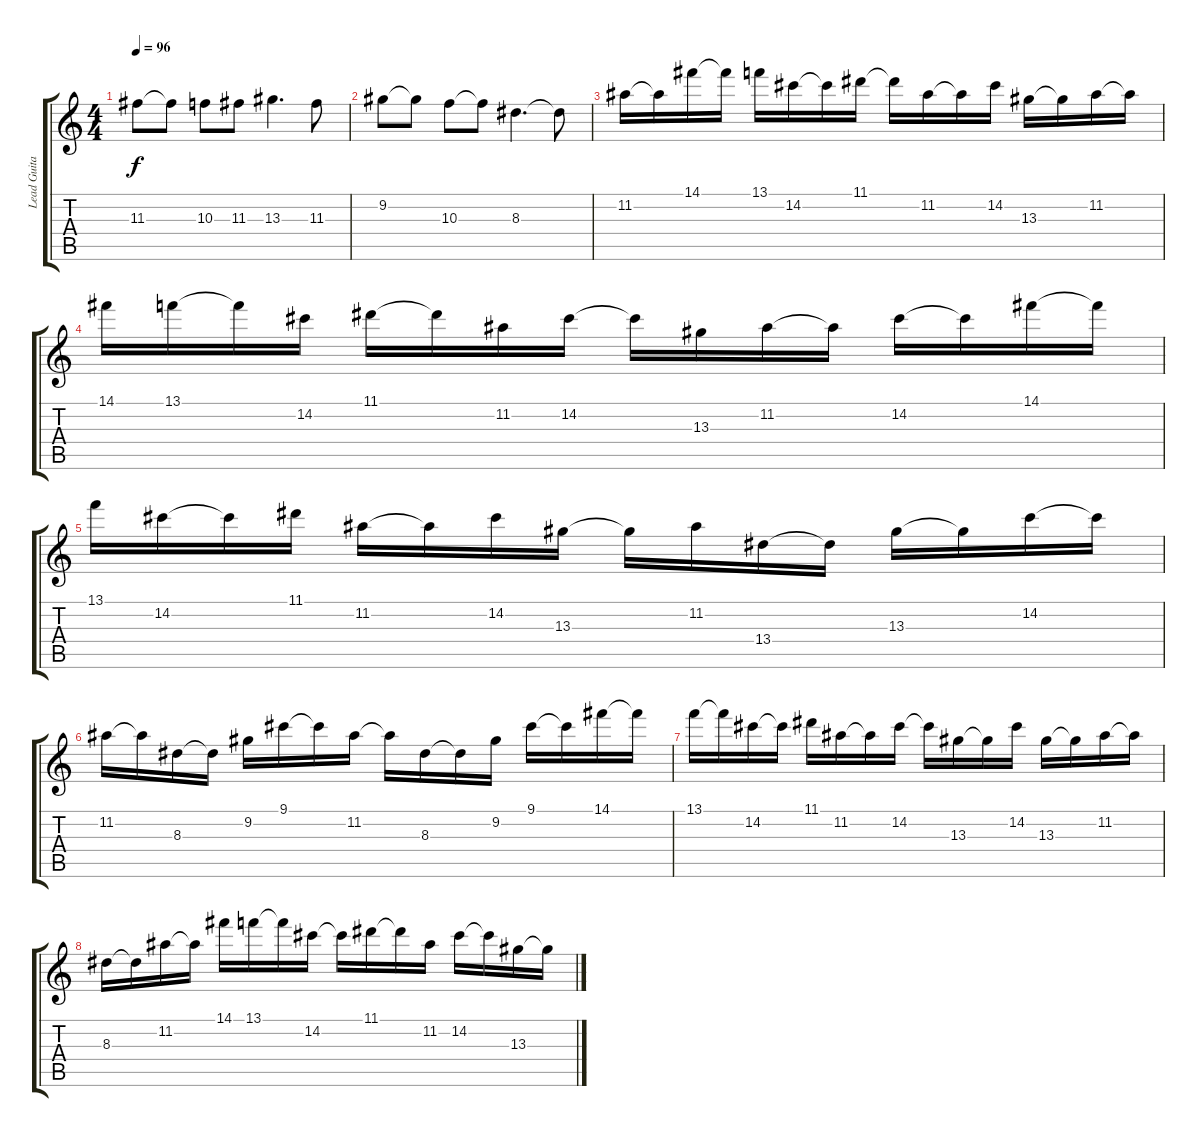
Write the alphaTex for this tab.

\track ("Lead Guitar" "Lead Guita") {instrument overdrivenguitar}
\staff {score tabs}
\tuning (E4 B3 G3 D3 A2 E2) {hide}
\ts (4 4)
\tempo 96
\clef g2
\ks c
11.3.8{dy f} 11.3{t}.8 10.3.8 11.3.8 13.3.4{d} 11.3.8 |
9.2.8 9.2{t}.8 10.3.8 10.3{t}.8 8.3.4{d} 8.3{t}.8 |
11.2.16 11.2{t}.16 14.1.16 14.1{t}.16 13.1.16 14.2.16 14.2{t}.16 11.1.16 11.1{t}.16 11.2.16 11.2{t}.16 14.2.16 13.3.16 13.3{t}.16 11.2.16 11.2{t}.16 |
14.1.16 13.1.16 13.1{t}.16 14.2.16 11.1.16 11.1{t}.16 11.2.16 14.2.16 14.2{t}.16 13.3.16 11.2.16 11.2{t}.16 14.2.16 14.2{t}.16 14.1.16 14.1{t}.16 |
13.1.16 14.2.16 14.2{t}.16 11.1.16 11.2.16 11.2{t}.16 14.2.16 13.3.16 13.3{t}.16 11.2.16 13.4.16 13.4{t}.16 13.3.16 13.3{t}.16 14.2.16 14.2{t}.16 |
11.2.16 11.2{t}.16 8.3.16 8.3{t}.16 9.2.16 9.1.16 9.1{t}.16 11.2.16 11.2{t}.16 8.3.16 8.3{t}.16 9.2.16 9.1.16 9.1{t}.16 14.1.16 14.1{t}.16 |
13.1.16 13.1{t}.16 14.2.16 14.2{t}.16 11.1.16 11.2.16 11.2{t}.16 14.2.16 14.2{t}.16 13.3.16 13.3{t}.16 14.2.16 13.3.16 13.3{t}.16 11.2.16 11.2{t}.16 |
8.3.16 8.3{t}.16 11.2.16 11.2{t}.16 14.1.16 13.1.16 13.1{t}.16 14.2.16 14.2{t}.16 11.1.16 11.1{t}.16 11.2.16 14.2.16 14.2{t}.16 13.3.16 13.3{t}.16
